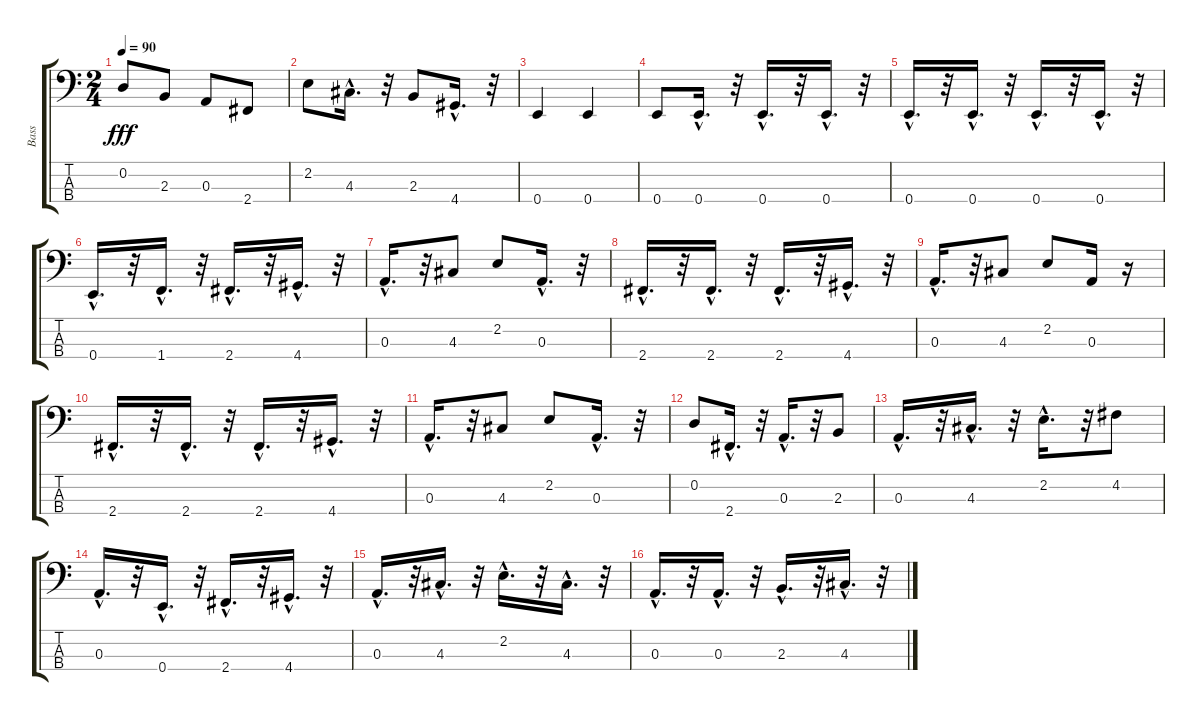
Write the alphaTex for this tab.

\track ("Bass    " "Bass    ") {instrument fretlessbass}
\staff {score tabs}
\tuning (G2 D2 A1 E1) {hide}
\ts (2 4)
\tempo 90
\clef f4
\ks c
0.2.8{dy fff} 2.3.8 0.3.8 2.4.8 |
2.2.8 4.3{hac}.16{d} r.32 2.3.8 4.4{hac}.16{d} r.32 |
0.4.4 0.4.4 |
0.4.8 0.4{hac}.16{d} r.32 0.4{hac}.16{d} r.32 0.4{hac}.16{d} r.32 |
0.4{hac}.16{d} r.32 0.4{hac}.16{d} r.32 0.4{hac}.16{d} r.32 0.4{hac}.16{d} r.32 |
0.4{hac}.16{d} r.32 1.4{hac}.16{d} r.32 2.4{hac}.16{d} r.32 4.4{hac}.16{d} r.32 |
0.3{hac}.16{d} r.32 4.3.8 2.2.8 0.3{hac}.16{d} r.32 |
2.4{hac}.16{d} r.32 2.4{hac}.16{d} r.32 2.4{hac}.16{d} r.32 4.4{hac}.16{d} r.32 |
0.3{hac}.16{d} r.32 4.3.8 2.2.8 0.3.16 r.16 |
2.4{hac}.16{d} r.32 2.4{hac}.16{d} r.32 2.4{hac}.16{d} r.32 4.4{hac}.16{d} r.32 |
0.3{hac}.16{d} r.32 4.3.8 2.2.8 0.3{hac}.16{d} r.32 |
0.2.8 2.4{hac}.16{d} r.32 0.3{hac}.16{d} r.32 2.3.8 |
0.3{hac}.16{d} r.32 4.3{hac}.16{d} r.32 2.2{hac}.16{d} r.32 4.2.8 |
0.3{hac}.16{d} r.32 0.4{hac}.16{d} r.32 2.4{hac}.16{d} r.32 4.4{hac}.16{d} r.32 |
0.3{hac}.16{d} r.32 4.3{hac}.16{d} r.32 2.2{hac}.16{d} r.32 4.3{hac}.16{d} r.32 |
0.3{hac}.16{d} r.32 0.3{hac}.16{d} r.32 2.3{hac}.16{d} r.32 4.3{hac}.16{d} r.32
